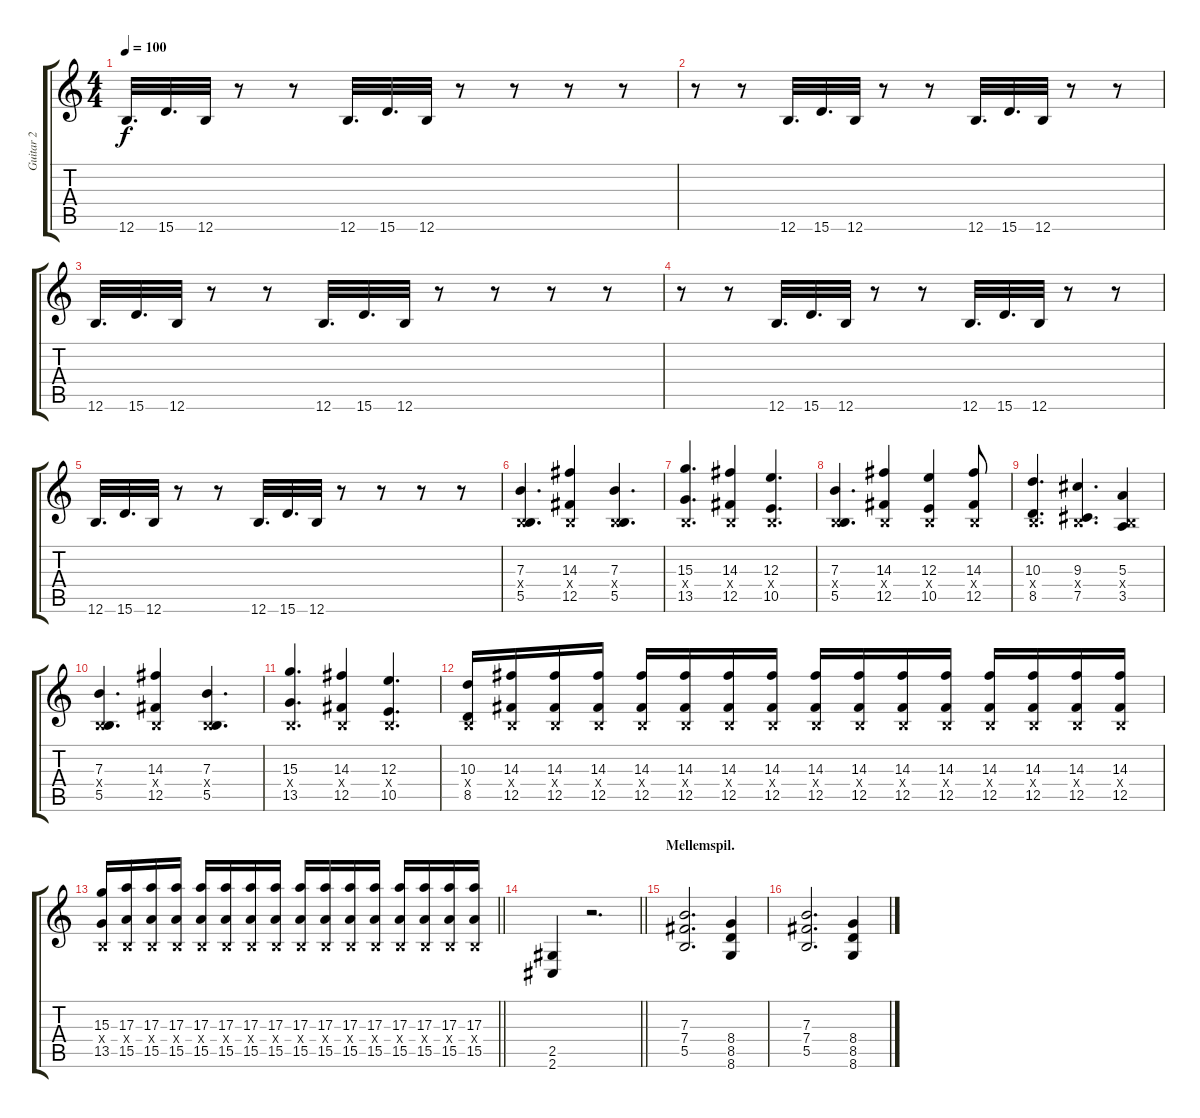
\track ("Guitar 2" "Guitar 2") {instrument distortionguitar}
\staff {score tabs}
\tuning (Db4 Ab3 E3 B2 Gb2 B1) {hide}
\ts (4 4)
\tempo 100
\clef g2
\ks c
12.6.32{d dy f} 15.6.32{d} 12.6.32 r.8 r.8 12.6.32{d} 15.6.32{d} 12.6.32 r.8 r.8 r.8 r.8 |
r.8 r.8 12.6.32{d} 15.6.32{d} 12.6.32 r.8 r.8 12.6.32{d} 15.6.32{d} 12.6.32 r.8 r.8 |
12.6.32{d} 15.6.32{d} 12.6.32 r.8 r.8 12.6.32{d} 15.6.32{d} 12.6.32 r.8 r.8 r.8 r.8 |
r.8 r.8 12.6.32{d} 15.6.32{d} 12.6.32 r.8 r.8 12.6.32{d} 15.6.32{d} 12.6.32 r.8 r.8 |
12.6.32{d} 15.6.32{d} 12.6.32 r.8 r.8 12.6.32{d} 15.6.32{d} 12.6.32 r.8 r.8 r.8 r.8 |
(7.3 0.4{x} 5.5).4{d} (14.3 0.4{x} 12.5).4 (7.3 0.4{x} 5.5).4{d} |
(15.3 0.4{x} 13.5).4{d} (14.3 0.4{x} 12.5).4 (12.3 0.4{x} 10.5).4{d} |
(7.3 0.4{x} 5.5).4{d} (14.3 0.4{x} 12.5).4 (12.3 0.4{x} 10.5).4 (14.3 0.4{x} 12.5).8 |
(10.3 0.4{x} 8.5).4{d} (9.3 0.4{x} 7.5).4{d} (5.3 0.4{x} 3.5).4 |
(7.3 0.4{x} 5.5).4{d} (14.3 0.4{x} 12.5).4 (7.3 0.4{x} 5.5).4{d} |
(15.3 0.4{x} 13.5).4{d} (14.3 0.4{x} 12.5).4 (12.3 0.4{x} 10.5).4{d} |
(10.3 0.4{x} 8.5).16 (14.3 0.4{x} 12.5).16 (14.3 0.4{x} 12.5).16 (14.3 0.4{x} 12.5).16 (14.3 0.4{x} 12.5).16 (14.3 0.4{x} 12.5).16 (14.3 0.4{x} 12.5).16 (14.3 0.4{x} 12.5).16 (14.3 0.4{x} 12.5).16 (14.3 0.4{x} 12.5).16 (14.3 0.4{x} 12.5).16 (14.3 0.4{x} 12.5).16 (14.3 0.4{x} 12.5).16 (14.3 0.4{x} 12.5).16 (14.3 0.4{x} 12.5).16 (14.3 0.4{x} 12.5).16 |
\barLineRight lightlight
(15.3 0.4{x} 13.5).16 (17.3 0.4{x} 15.5).16 (17.3 0.4{x} 15.5).16 (17.3 0.4{x} 15.5).16 (17.3 0.4{x} 15.5).16 (17.3 0.4{x} 15.5).16 (17.3 0.4{x} 15.5).16 (17.3 0.4{x} 15.5).16 (17.3 0.4{x} 15.5).16 (17.3 0.4{x} 15.5).16 (17.3 0.4{x} 15.5).16 (17.3 0.4{x} 15.5).16 (17.3 0.4{x} 15.5).16 (17.3 0.4{x} 15.5).16 (17.3 0.4{x} 15.5).16 (17.3 0.4{x} 15.5).16 |
\barLineRight lightlight
(2.5 2.6).4 r.2{d} |
\section ("" "Mellemspil.")
(7.3 7.4 5.5).2{d} (8.4 8.5 8.6).4 |
(7.3 7.4 5.5).2{d} (8.4 8.5 8.6).4
